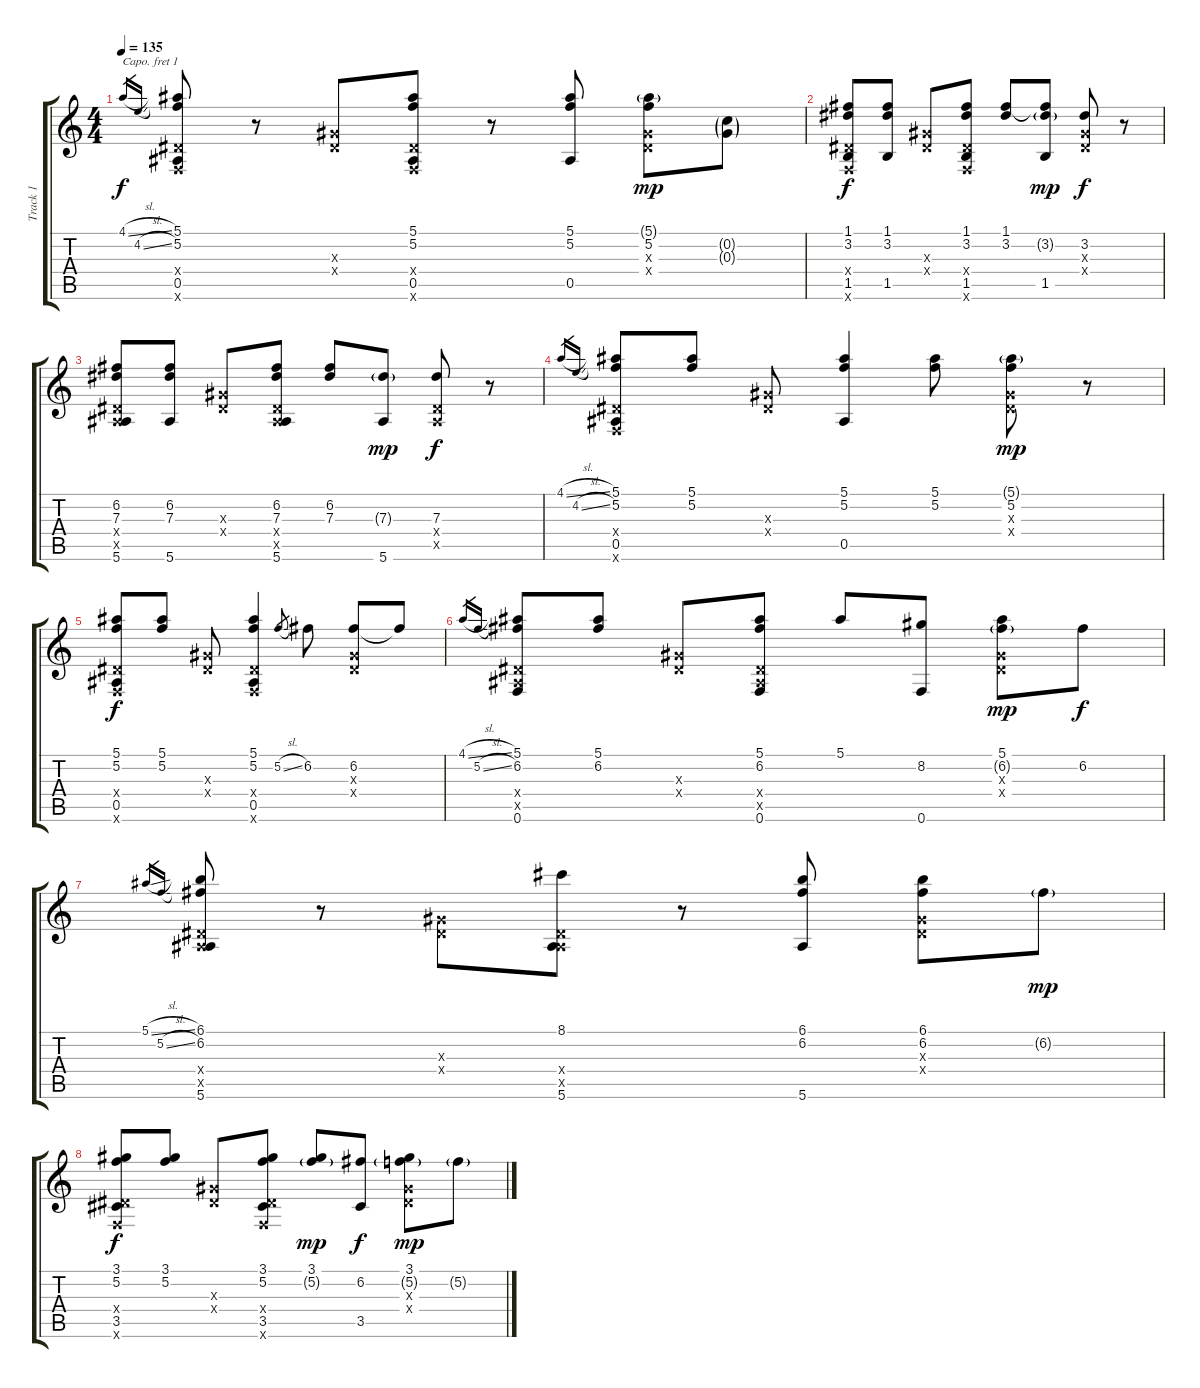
\track ("Track 1" "Track 1") {instrument acousticguitarsteel}
\staff {score tabs}
\capo 1
\tuning (E4 B3 G3 D3 A2 E2) {hide}
\ts (4 4)
\tempo 135
\clef g2
\ks c
4.1{sl}.16{gr dy f} 4.2{sl}.16{gr} (5.1 5.2 0.4{x} 0.5 0.6{x}).8 r.8 (0.3{x} 0.4{x}).8 (5.1 5.2 0.4{x} 0.5 0.6{x}).8 r.8 (5.1 5.2 0.5).8 (5.1{g} 5.2 0.3{x} 0.4{x}).8{dy mp} (0.2{g} 0.3{g}).8 |
(1.1 3.2 0.4{x} 1.5 0.6{x}).8{dy f} (1.1 3.2 1.5).8 (0.3{x} 0.4{x}).8 (1.1 3.2 0.4{x} 1.5 0.6{x}).8 (1.1 3.2).8 (1.1{t} 3.2{g} 1.5).8{dy mp} (3.2 0.3{x} 0.4{x}).8{dy f} r.8 |
(6.2 7.3 0.4{x} 0.5{x} 5.6).8 (6.2 7.3 5.6).8 (0.3{x} 0.4{x}).8 (6.2 7.3 0.4{x} 0.5{x} 5.6).8 (6.2 7.3).8 (7.3{g} 5.6).8{dy mp} (7.3 0.4{x} 0.5{x}).8{dy f} r.8 |
4.1{sl}.16{gr} 4.2{sl}.16{gr} (5.1 5.2 0.4{x} 0.5 0.6{x}).8 (5.1 5.2).8 (0.3{x} 0.4{x}).8 (5.1 5.2 0.5).4 (5.1 5.2).8 (5.1{g} 5.2 0.3{x} 0.4{x}).8{dy mp} r.8 |
(5.1 5.2 0.4{x} 0.5 0.6{x}).8{dy f} (5.1 5.2).8 (0.3{x} 0.4{x}).8 (5.1 5.2 0.4{x} 0.5 0.6{x}).4 5.2{sl}.8{gr} 6.2.8 (6.2 0.3{x} 0.4{x}).8 6.2{t}.8 |
4.1{sl}.16{gr} 5.2{sl}.16{gr} (5.1 6.2 0.4{x} 0.5{x} 0.6).8 (5.1 6.2).8 (0.3{x} 0.4{x}).8 (5.1 6.2 0.4{x} 0.5{x} 0.6).8 5.1.8 (8.2 0.6).8 (5.1 6.2{g} 0.3{x} 0.4{x}).8{dy mp} 6.2.8{dy f} |
5.1{sl}.16{gr} 5.2{sl}.16{gr} (6.1 6.2 0.4{x} 0.5{x} 5.6).8 r.8 (0.3{x} 0.4{x}).8 (8.1 0.4{x} 0.5{x} 5.6).8 r.8 (6.1 6.2 5.6).8 (6.1 6.2 0.3{x} 0.4{x}).8 6.2{g}.8{dy mp} |
(3.1 5.2 0.4{x} 3.5 0.6{x}).8{dy f} (3.1 5.2).8 (0.3{x} 0.4{x}).8 (3.1 5.2 0.4{x} 3.5 0.6{x}).8 (3.1 5.2{g}).8{dy mp} (6.2 3.5).8{dy f} (3.1 5.2{g} 0.3{x} 0.4{x}).8{dy mp} 5.2{g}.8
